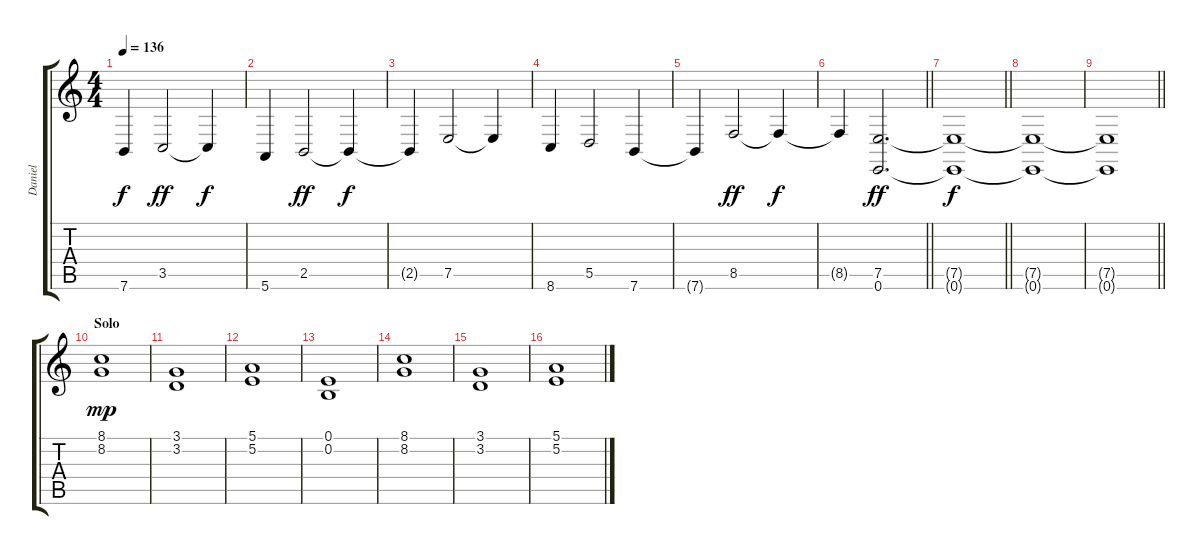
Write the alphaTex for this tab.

\track ("Daniel" "Daniel") {instrument pad4choir}
\staff {score tabs}
\tuning (E4 B3 G3 D3 A2 E2) {hide}
\ts (4 4)
\tempo 136
\clef g2
\ks c
7.6{t}.4{dy f} 3.5.2{dy ff} 3.5{t}.4{dy f} |
5.6.4 2.5.2{dy ff} 2.5{t}.4{dy f} |
2.5{t}.4 7.5.2 7.5{t}.4 |
8.6.4 5.5.2 7.6.4 |
7.6{t}.4 8.5.2{dy ff} 8.5{t}.4{dy f} |
\barLineRight lightlight
8.5{t}.4 (7.5 0.6).2{d dy ff} |
\barLineRight lightlight
(7.5{t} 0.6{t}).1{dy f} |
(7.5{t} 0.6{t}).1 |
\barLineRight lightlight
(7.5{t} 0.6{t}).1 |
\section ("" "Solo")
(8.1 8.2).1{dy mp} |
(3.1 3.2).1 |
(5.1 5.2).1 |
(0.1 0.2).1 |
(8.1 8.2).1 |
(3.1 3.2).1 |
(5.1 5.2).1
